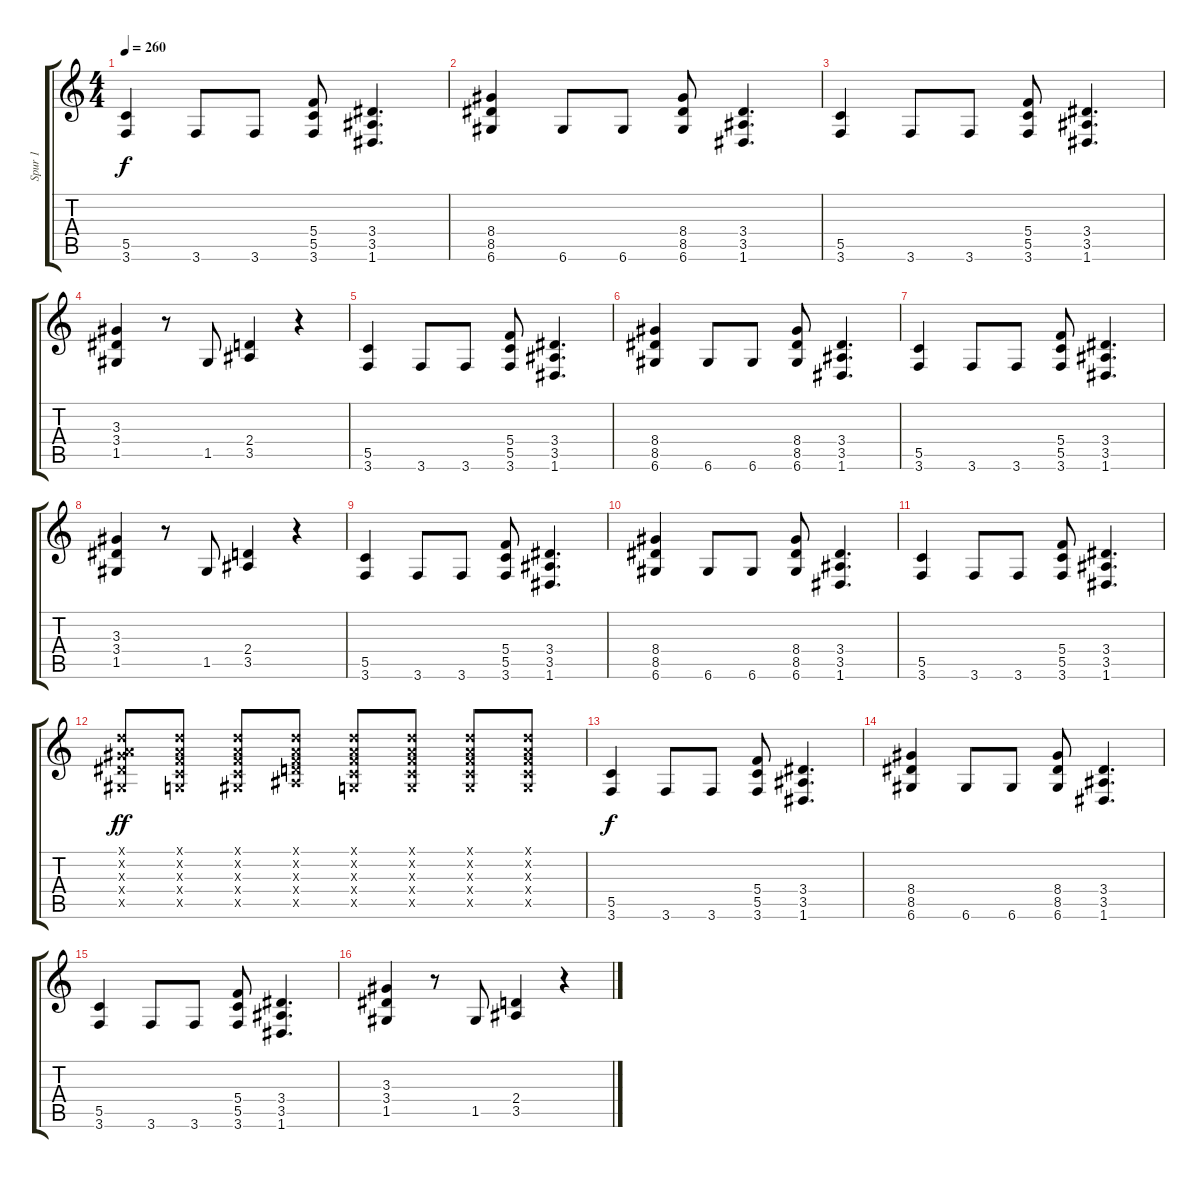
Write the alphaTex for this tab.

\track ("Spur 1" "Spur 1") {instrument distortionguitar}
\staff {score tabs}
\tuning (D4 A3 F3 C3 G2 D2) {hide}
\ts (4 4)
\tempo 260
\clef g2
\ks c
(5.5 3.6).4{dy f} 3.6.8 3.6.8 (5.4 5.5 3.6).8 (3.4 3.5 1.6).4{d} |
(8.4 8.5 6.6).4 6.6.8 6.6.8 (8.4 8.5 6.6).8 (3.4 3.5 1.6).4{d} |
(5.5 3.6).4 3.6.8 3.6.8 (5.4 5.5 3.6).8 (3.4 3.5 1.6).4{d} |
(3.3 3.4 1.5).4 r.8 1.5.8 (2.4 3.5).4 r.4 |
(5.5 3.6).4 3.6.8 3.6.8 (5.4 5.5 3.6).8 (3.4 3.5 1.6).4{d} |
(8.4 8.5 6.6).4 6.6.8 6.6.8 (8.4 8.5 6.6).8 (3.4 3.5 1.6).4{d} |
(5.5 3.6).4 3.6.8 3.6.8 (5.4 5.5 3.6).8 (3.4 3.5 1.6).4{d} |
(3.3 3.4 1.5).4 r.8 1.5.8 (2.4 3.5).4 r.4 |
(5.5 3.6).4 3.6.8 3.6.8 (5.4 5.5 3.6).8 (3.4 3.5 1.6).4{d} |
(8.4 8.5 6.6).4 6.6.8 6.6.8 (8.4 8.5 6.6).8 (3.4 3.5 1.6).4{d} |
(5.5 3.6).4 3.6.8 3.6.8 (5.4 5.5 3.6).8 (3.4 3.5 1.6).4{d} |
(0.1{x} 0.2{x} 3.3{x} 3.4{x} 1.5{x}).8{dy ff} (0.1{x} 0.2{x} 0.3{x} 0.4{x} 0.5{x}).8 (0.1{x} 0.2{x} 0.3{x} 0.4{x} 1.5{x}).8 (0.1{x} 0.2{x} 0.3{x} 2.4{x} 3.5{x}).8 (0.1{x} 0.2{x} 0.3{x} 0.4{x} 0.5{x}).8 (0.1{x} 0.2{x} 0.3{x} 0.4{x} 0.5{x}).8 (0.1{x} 0.2{x} 0.3{x} 0.4{x} 0.5{x}).8 (0.1{x} 0.2{x} 0.3{x} 0.4{x} 0.5{x}).8 |
(5.5 3.6).4{dy f} 3.6.8 3.6.8 (5.4 5.5 3.6).8 (3.4 3.5 1.6).4{d} |
(8.4 8.5 6.6).4 6.6.8 6.6.8 (8.4 8.5 6.6).8 (3.4 3.5 1.6).4{d} |
(5.5 3.6).4 3.6.8 3.6.8 (5.4 5.5 3.6).8 (3.4 3.5 1.6).4{d} |
(3.3 3.4 1.5).4 r.8 1.5.8 (2.4 3.5).4 r.4
